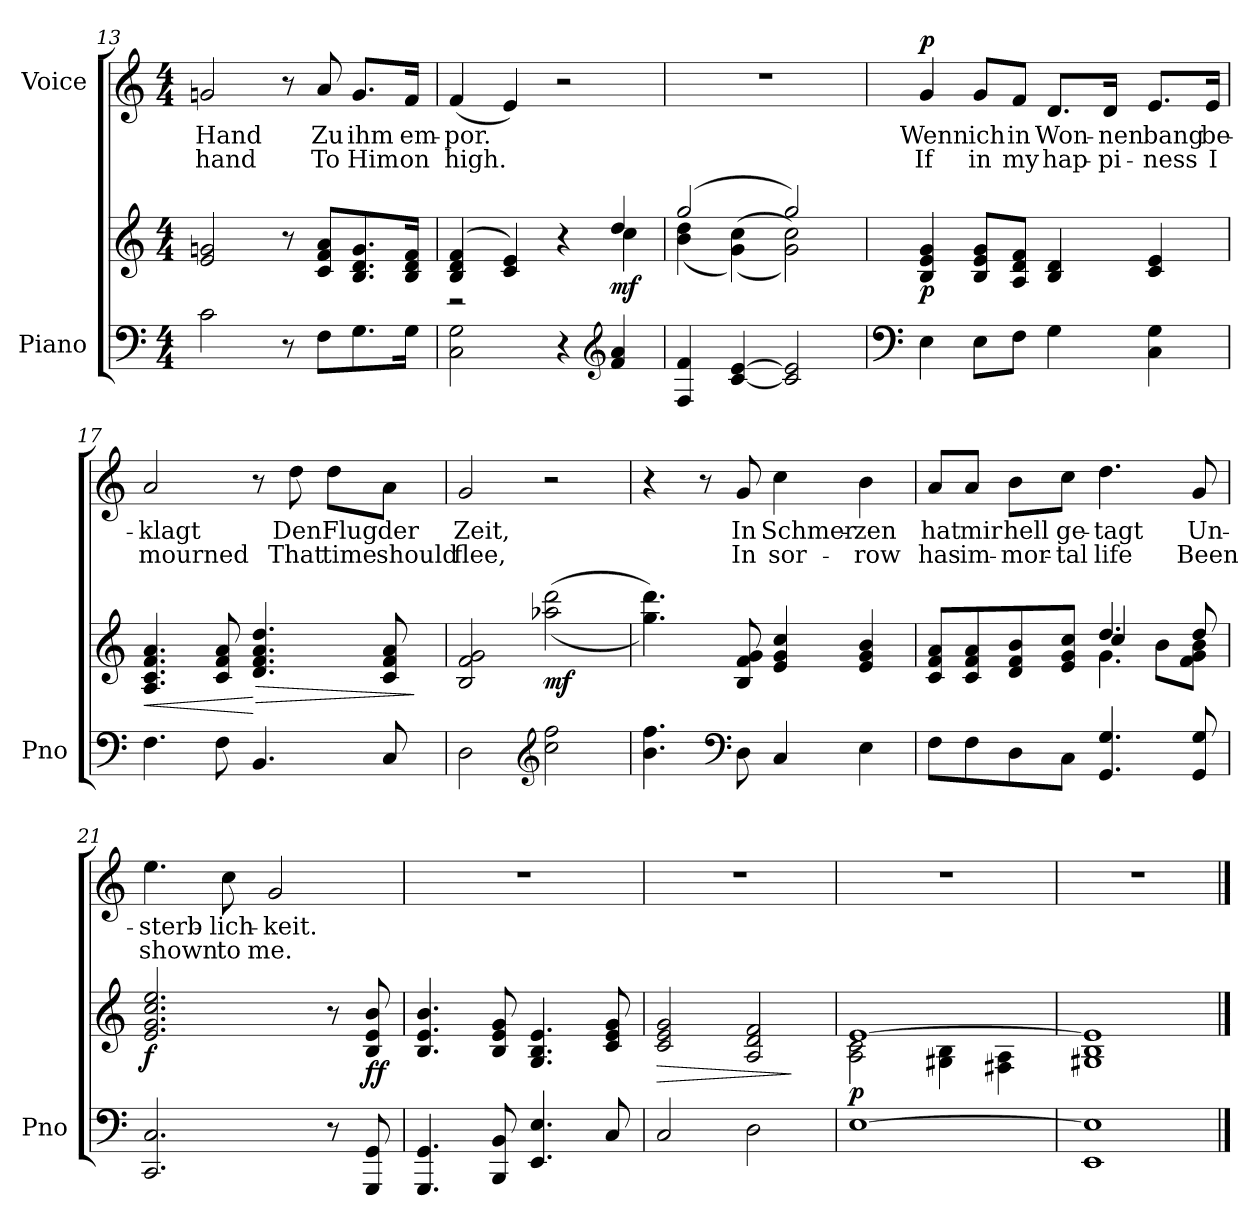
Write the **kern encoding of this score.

**kern	**kern	**dynam	**kern	**text	**text	**dynam
*part2	*part2	*part2	*part1	*part1	*part1	*part1
*staff3	*staff2	*staff2/3	*staff1	*staff1	*staff1	*staff1
*I"Piano	*	*	*I"Voice	*	*	*
*I'Pno	*	*	*	*	*	*
*clefF4	*clefG2	*	*clefG2	*	*	*
*k[]	*k[]	*	*k[]	*	*	*
*M4/4	*M4/4	*	*M4/4	*	*	*
=13	=13	=13	=13	=13	=13	=13
!	!	!	!	!LO:LY:b	!LO:LY:b	!
2c\	2e/ 2gn/	.	2gn/	Hand	hand	.
8r	8r	.	8r	.	.	.
!	!	!	!	!LO:LY:b	!LO:LY:b	!
8F\L	8c/ 8f/ 8a/L	.	8a/	Zu	To	.
!	!	!	!	!LO:LY:b	!LO:LY:b	!
8.G\	8.B/ 8.d/ 8.g/	.	8.g/L	ihm	Him	.
!	!	!	!	!LO:LY:b	!LO:LY:b	!
16G\Jk	16B/ 16d/ 16f/Jk	.	16f/Jk	em-	on	.
!!LO:LB:g=z
=14	=14	=14	=14	=14	=14	=14
*	*^	*	*	*	*	*
!	!	!	!	!	!LO:LY:b	!LO:LY:b	!
2C\ 2G\	(<4B/ 4d/ 4f/	2r	.	(<4f/	-por.	high.	.
.	4c/ 4e/)	.	.	4e/)	.	.	.
4r	4r	4ryy	.	2r	.	.	.
*clefG2	*	*	*	*	*	*	*
!	!	!	!LO:DY:b	!	!	!	!
4f/ 4a/	4dd/	4cc\	mf	.	.	.	.
=15	=15	=15	=15	=15	=15	=15	=15
4F/ 4f/	(>2gg/	(>4b\ 4dd\	.	1r	.	.	.
[4c/ [4e/	.	(<(<4g\ 4cc\)	.	.	.	.	.
2c/] 2e/]	2gg/)	2g\ 2cc\))	.	.	.	.	.
*	*v	*v	*	*	*	*	*
=16	=16	=16	=16	=16	=16	=16
*clefF4	*	*	*	*	*	*
*	*^	*	*	*	*	*
!	!	!	!LO:DY:b	!	!LO:LY:b	!LO:LY:b	!LO:DY:a
*	*v	*v	*	*	*	*	*
4E\	4B/ 4e/ 4g/	p	4g/	Wenn	If	p
!	!	!	!	!LO:LY:b	!LO:LY:b	!
8E\L	8B/ 8e/ 8g/L	.	8g/L	ich	in	.
!	!	!	!	!LO:LY:b	!LO:LY:b	!
8F\J	8A/ 8d/ 8f/J	.	8f/J	in	my	.
!	!	!	!	!LO:LY:b	!LO:LY:b	!
4G\	4B/ 4d/	.	8.d/L	Won-	hap-	.
!	!	!	!	!LO:LY:b	!LO:LY:b	!
.	.	.	16d/Jk	-nen	-pi-	.
!	!	!	!	!LO:LY:b	!LO:LY:b	!
4C\ 4G\	4c/ 4e/	.	8.e/L	bang	-ness	.
!	!	!	!	!LO:LY:b	!LO:LY:b	!
.	.	.	16e/Jk	be-	I	.
=17	=17	=17	=17	=17	=17	=17
!	!	!LO:HP:b	!	!LO:LY:b	!LO:LY:b	!
4.F\	4.A/ 4.c/ 4.f/ 4.a/	<	2a/	-klagt	mourned	.
8F\	8c/ 8f/ 8a/	.	.	.	.	.
!	!	!LO:HP:n=1:b	!	!	!	!
4.BB/	4.d/ 4.f/ 4.a/ 4.dd/	[ >	8r	.	.	.
!	!	!	!	!LO:LY:b	!LO:LY:b	!
.	.	.	8dd\	Den	That	.
!	!	!	!	!LO:LY:b	!LO:LY:b	!
.	.	.	8dd\L	Flug	time	.
!	!	!	!	!LO:LY:b	!LO:LY:b	!
8C/	8c/ 8f/ 8a/	.	8a\J	der	should	.
.	.	]	.	.	.	.
!!LO:LB:g=z
=18	=18	=18	=18	=18	=18	=18
!	!	!	!	!LO:LY:b	!LO:LY:b	!
2D\	2B/ 2f/ 2g/	.	2g/	Zeit,	flee,	.
*clefG2	*	*	*	*	*	*
!	!	!LO:DY:b	!	!	!	!
2cc\ 2ff\	(>(<2aa-X\ 2ddd\	mf	2r	.	.	.
=19	=19	=19	=19	=19	=19	=19
4.b\ 4.ff\	4.gg\ 4.ddd\))	.	4r	.	.	.
.	.	.	8r	.	.	.
*clefF4	*	*	*	*	*	*
!	!	!	!	!LO:LY:b	!LO:LY:b	!
8D\	8B/ 8f/ 8g/	.	8g/	In	In	.
!	!	!	!	!LO:LY:b	!LO:LY:b	!
4C/	4e/ 4g/ 4cc/	.	4cc\	Schmer-	sor-	.
!	!	!	!	!LO:LY:b	!LO:LY:b	!
4E\	4e/ 4g/ 4b/	.	4b\	-zen	-row	.
=20	=20	=20	=20	=20	=20	=20
*	*^	*	*	*	*	*
*	*	*^	*	*	*	*	*
!	!	!	!	!	!	!LO:LY:b	!LO:LY:b	!
8F\L	8c/ 8f/ 8a/L	2ryy	2ryy	.	8a/L	hat	has	.
!	!	!	!	!	!	!LO:LY:b	!LO:LY:b	!
8F\	8c/ 8f/ 8a/	.	.	.	8a/J	mir	im-	.
!	!	!	!	!	!	!LO:LY:b	!LO:LY:b	!
8D\	8d/ 8f/ 8b/	.	.	.	8b\L	hell	-mor-	.
!	!	!	!	!	!	!LO:LY:b	!LO:LY:b	!
8C\J	8e/ 8g/ 8cc/J	.	.	.	8cc\J	ge-	-tal	.
!	!	!	!	!	!	!LO:LY:b	!LO:LY:b	!
4.GG/ 4.G/	4.dd/	4cc/	4.g\	.	4.dd\	-tagt	life	.
.	.	8b\L	.	.	.	.	.	.
!	!	!	!	!	!	!LO:LY:b	!LO:LY:b	!
8GG/ 8G/	8dd/	8f\ 8g\ 8b\J	8ryy	.	8g/	Un-	Been	.
!!LO:LB:g=z
=21	=21	=21	=21	=21	=21	=21	=21	=21
!	!	!	!	!LO:DY:b	!	!LO:LY:b	!LO:LY:b	!
*	*v	*v	*v	*	*	*	*	*
2.CC/ 2.C/	2.e/ 2.g/ 2.cc/ 2.ee/	f	4.ee\	-sterb-	shown	.
!	!	!	!	!LO:LY:b	!LO:LY:b	!
.	.	.	8cc\	-lich-	to	.
!	!	!	!	!LO:LY:b	!LO:LY:b	!
.	.	.	2g/	-keit.	me.	.
8r	8r	.	.	.	.	.
!	!	!LO:DY:b	!	!	!	!
8GGG/ 8GG/	8B/ 8e/ 8b/	ff	.	.	.	.
=22	=22	=22	=22	=22	=22	=22
4.GGG/ 4.GG/	4.B/ 4.e/ 4.b/	.	1r	.	.	.
8BBB/ 8BB/	8B/ 8e/ 8g/	.	.	.	.	.
4.EE/ 4.E/	4.G/ 4.B/ 4.e/	.	.	.	.	.
8C/	8c/ 8e/ 8g/	.	.	.	.	.
=23	=23	=23	=23	=23	=23	=23
!	!	!LO:HP:b	!	!	!	!
2C/	2c/ 2e/ 2g/	>	1r	.	.	.
2D\	2A/ 2d/ 2f/	.	.	.	.	.
.	.	]	.	.	.	.
=24	=24	=24	=24	=24	=24	=24
*	*^	*	*	*	*	*
!	!	!	!LO:DY:b	!	!	!	!
[1E	[1e	2A\ 2c\	p	1r	.	.	.
.	.	4G#X\ 4B\	.	.	.	.	.
.	.	4F#X\ 4A\	.	.	.	.	.
=25	=25	=25	=25	=25	=25	=25	=25
*^	*	*	*	*	*	*	*
1E]	1EE	1e]	1G#X 1B	.	1r	.	.	.
*v	*v	*	*	*	*	*	*	*
*	*v	*v	*	*	*	*	*
==	==	==	==	==	==	==
*-	*-	*-	*-	*-	*-	*-
